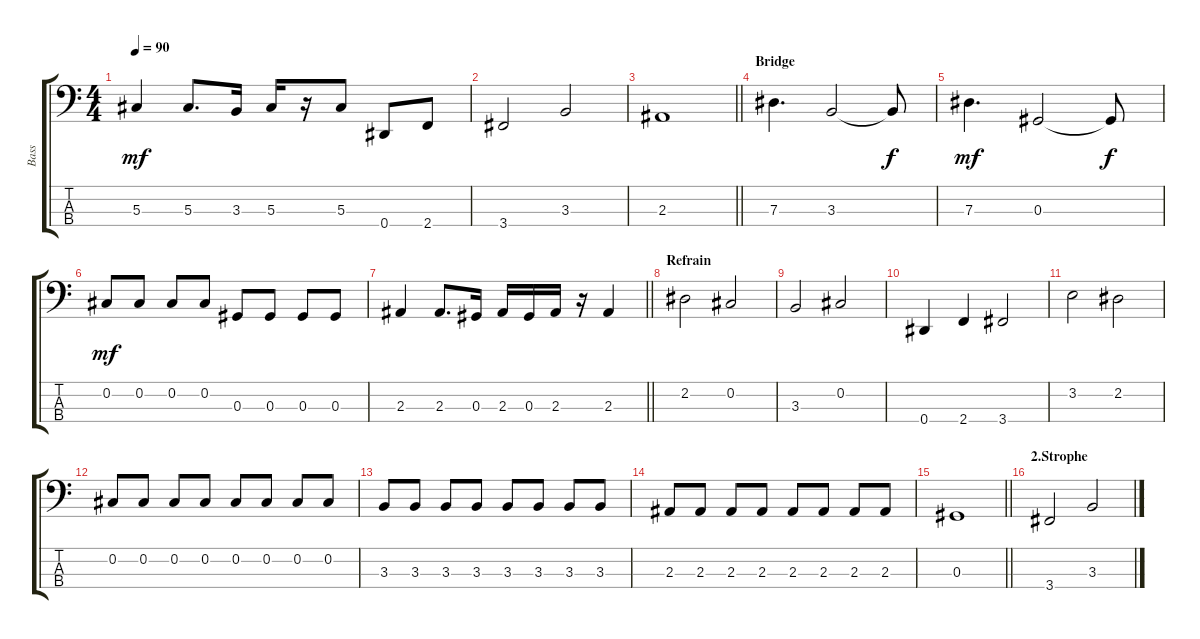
\track ("Bass" "Bass") {instrument electricbassfinger}
\staff {score tabs}
\tuning (Gb2 Db2 Ab1 Eb1) {hide}
\ts (4 4)
\tempo 90
\clef f4
\ks c
5.3.4{dy mf} 5.3.8{d} 3.3.16 5.3.16 r.16 5.3.8 0.4.8 2.4.8 |
3.4.2 3.3.2 |
\barLineRight lightlight
2.3.1 |
\section ("" "Bridge")
7.3.4{d} 3.3.2 3.3{t}.8{dy f} |
7.3.4{d dy mf} 0.3.2 0.3{t}.8{dy f} |
0.2.8{dy mf} 0.2.8 0.2.8 0.2.8 0.3.8 0.3.8 0.3.8 0.3.8 |
\barLineRight lightlight
2.3.4 2.3.8{d} 0.3.16 2.3.16 0.3.16 2.3.16 r.16 2.3.4 |
\section ("" "Refrain")
2.2.2 0.2.2 |
3.3.2 0.2.2 |
0.4.4 2.4.4 3.4.2 |
3.2.2 2.2.2 |
0.2.8 0.2.8 0.2.8 0.2.8 0.2.8 0.2.8 0.2.8 0.2.8 |
3.3.8 3.3.8 3.3.8 3.3.8 3.3.8 3.3.8 3.3.8 3.3.8 |
2.3.8 2.3.8 2.3.8 2.3.8 2.3.8 2.3.8 2.3.8 2.3.8 |
\barLineRight lightlight
0.3.1 |
\section ("" "2.Strophe")
3.4.2 3.3.2
